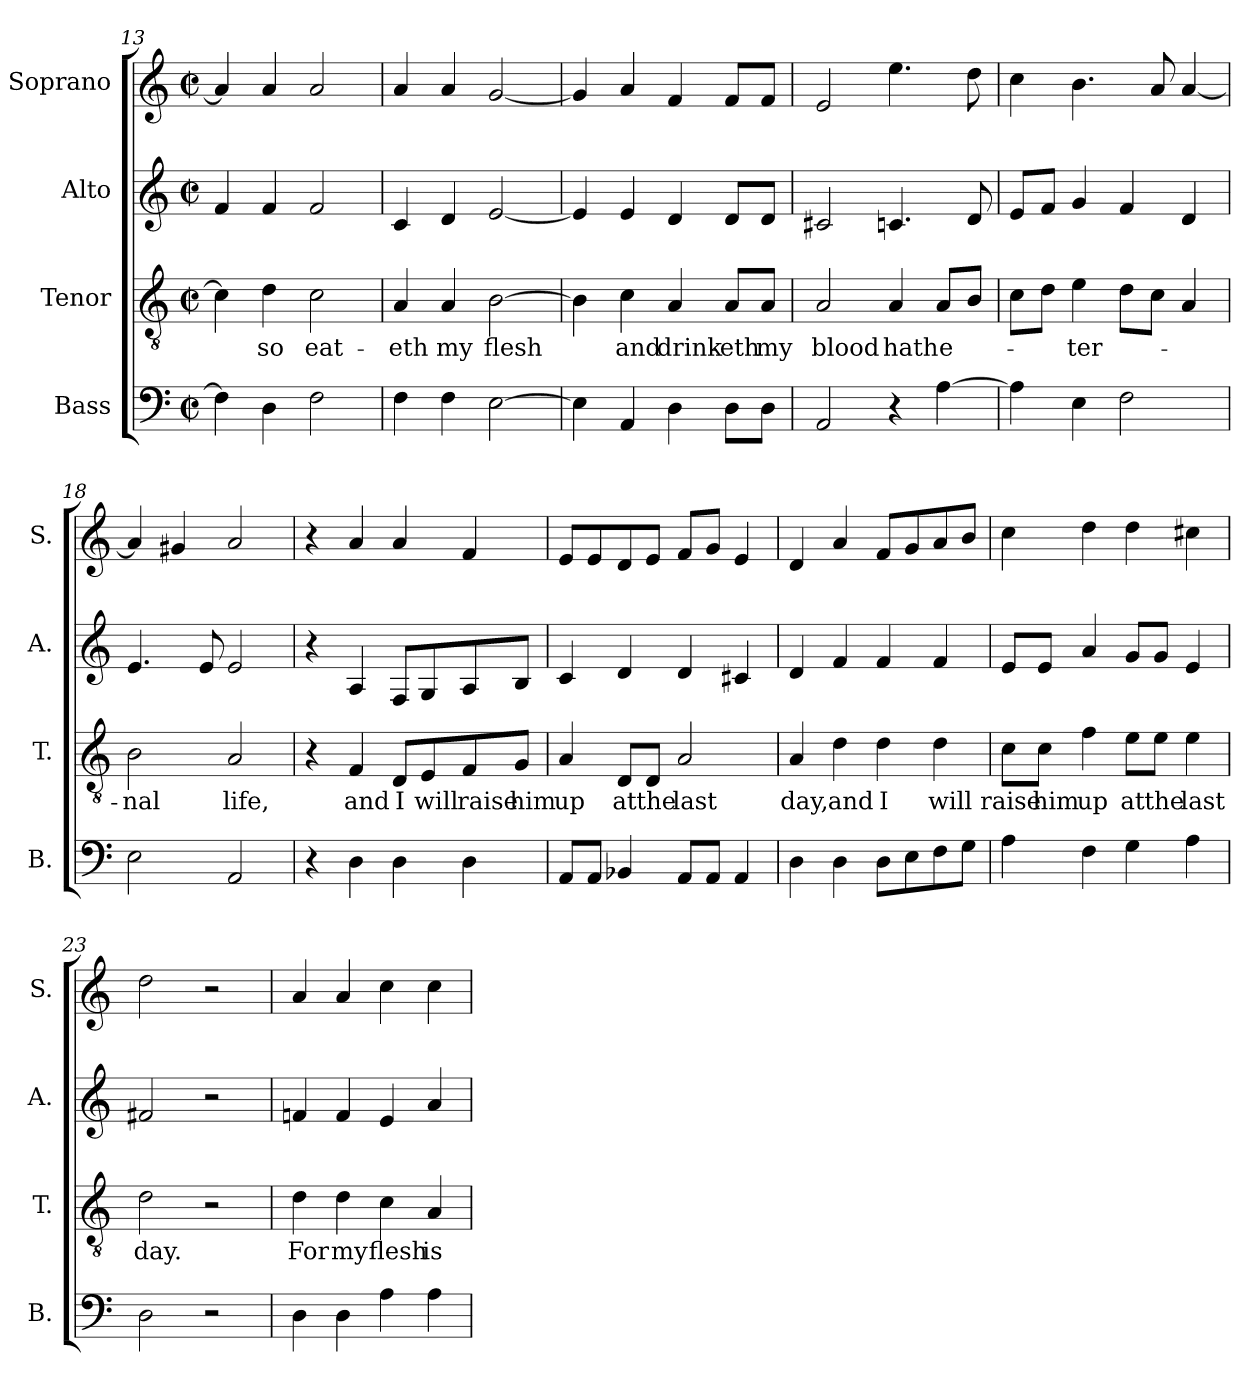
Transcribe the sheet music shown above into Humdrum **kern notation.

**kern	**kern	**text	**kern	**kern
*part4	*part3	*part3	*part2	*part1
*staff4	*staff3	*staff3	*staff2	*staff1
*I"Bass	*I"Tenor	*	*I"Alto	*I"Soprano
*I'B.	*I'T.	*	*I'A.	*I'S.
!!LO:LB:g=z
*clefF4	*clefGv2	*	*clefG2	*clefG2
*k[]	*k[]	*	*k[]	*k[]
*M2/2	*M2/2	*	*M2/2	*M2/2
*met(c|)	*met(c|)	*	*met(c|)	*met(c|)
=13	=13	=13	=13	=13
4F\]	4c\]	.	4f/	4a/]
!	!	!LO:LY:b	!	!
4D\	4d\	-so	4f/	4a/
!	!	!LO:LY:b	!	!
2F\	2c\	eat-	2f/	2a/
=14	=14	=14	=14	=14
!	!	!LO:LY:b	!	!
4F\	4A/	-eth	4c/	4a/
!	!	!LO:LY:b	!	!
4F\	4A/	my	4d/	4a/
!	!	!LO:LY:b	!	!
[2E\	[2B\	flesh	[2e/	[2g/
=15	=15	=15	=15	=15
4E\]	4B\]	.	4e/]	4g/]
!	!	!LO:LY:b	!	!
4AA/	4c\	and	4e/	4a/
!	!	!LO:LY:b	!	!
4D\	4A/	drink-	4d/	4f/
!	!	!LO:LY:b	!	!
8D\L	8A/L	-eth	8d/L	8f/L
!	!	!LO:LY:b	!	!
8D\J	8A/J	my	8d/J	8f/J
=16	=16	=16	=16	=16
!	!	!LO:LY:b	!	!
2AA/	2A/	blood	2c#X/	2e/
!	!	!LO:LY:b	!	!
4r	4A/	hath	4.cn/	4.ee\
!	!	!LO:LY:b	!	!
[4A\	8A/L	e-	.	.
.	8B/J	.	8d/	8dd\
=17	=17	=17	=17	=17
4A\]	8c\L	.	8e/L	4cc\
.	8d\J	.	8f/J	.
!	!	!LO:LY:b	!	!
4E\	4e\	-ter-	4g/	4.b\
2F\	8d\L	.	4f/	.
.	8c\J	.	.	8a/
.	4A/	.	4d/	[4a/
=18	=18	=18	=18	=18
!	!	!LO:LY:b	!	!
2E\	2B\	-nal	4.e/	4a/]
.	.	.	.	4g#X/
.	.	.	8e/	.
!	!	!LO:LY:b	!	!
2AA/	2A/	life,	2e/	2a/
!!LO:PB:g=z
=19	=19	=19	=19	=19
4r	4r	.	4r	4r
!	!	!LO:LY:b	!	!
4D\	4F/	and	4A/	4a/
!	!	!LO:LY:b	!	!
4D\	8D/L	I	8F/L	4a/
!	!	!LO:LY:b	!	!
.	8E/	will	8G/	.
!	!	!LO:LY:b	!	!
4D\	8F/	raise	8A/	4f/
!	!	!LO:LY:b	!	!
.	8G/J	him	8B/J	.
=20	=20	=20	=20	=20
!	!	!LO:LY:b	!	!
8AA/L	4A/	up	4c/	8e/L
8AA/J	.	.	.	8e/
!	!	!LO:LY:b	!	!
4BB-X/	8D/L	at	4d/	8d/
!	!	!LO:LY:b	!	!
.	8D/J	the	.	8e/J
!	!	!LO:LY:b	!	!
8AA/L	2A/	last	4d/	8f/L
8AA/J	.	.	.	8g/J
4AA/	.	.	4c#X/	4e/
=21	=21	=21	=21	=21
!	!	!LO:LY:b	!	!
4D\	4A/	day,	4d/	4d/
!	!	!LO:LY:b	!	!
4D\	4d\	and	4f/	4a/
!	!	!LO:LY:b	!	!
8D\L	4d\	I	4f/	8f/L
8E\	.	.	.	8g/
!	!	!LO:LY:b	!	!
8F\	4d\	will	4f/	8a/
8G\J	.	.	.	8b/J
=22	=22	=22	=22	=22
!	!	!LO:LY:b	!	!
4A\	8c\L	raise	8e/L	4cc\
!	!	!LO:LY:b	!	!
.	8c\J	him	8e/J	.
!	!	!LO:LY:b	!	!
4F\	4f\	up	4a/	4dd\
!	!	!LO:LY:b	!	!
4G\	8e\L	at	8g/L	4dd\
!	!	!LO:LY:b	!	!
.	8e\J	the	8g/J	.
!	!	!LO:LY:b	!	!
4A\	4e\	last	4e/	4cc#X\
=23	=23	=23	=23	=23
!	!	!LO:LY:b	!	!
2D\	2d\	day.	2f#X/	2dd\
2r	2r	.	2r	2r
!!LO:LB:g=z
=24	=24	=24	=24	=24
!	!	!LO:LY:b	!	!
4D\	4d\	For	4fn/	4a/
!	!	!LO:LY:b	!	!
4D\	4d\	my	4f/	4a/
!	!	!LO:LY:b	!	!
4A\	4c\	flesh	4e/	4cc\
!	!	!LO:LY:b	!	!
4A\	4A/	is	4a/	4cc\
=	=	=	=	=
*-	*-	*-	*-	*-
